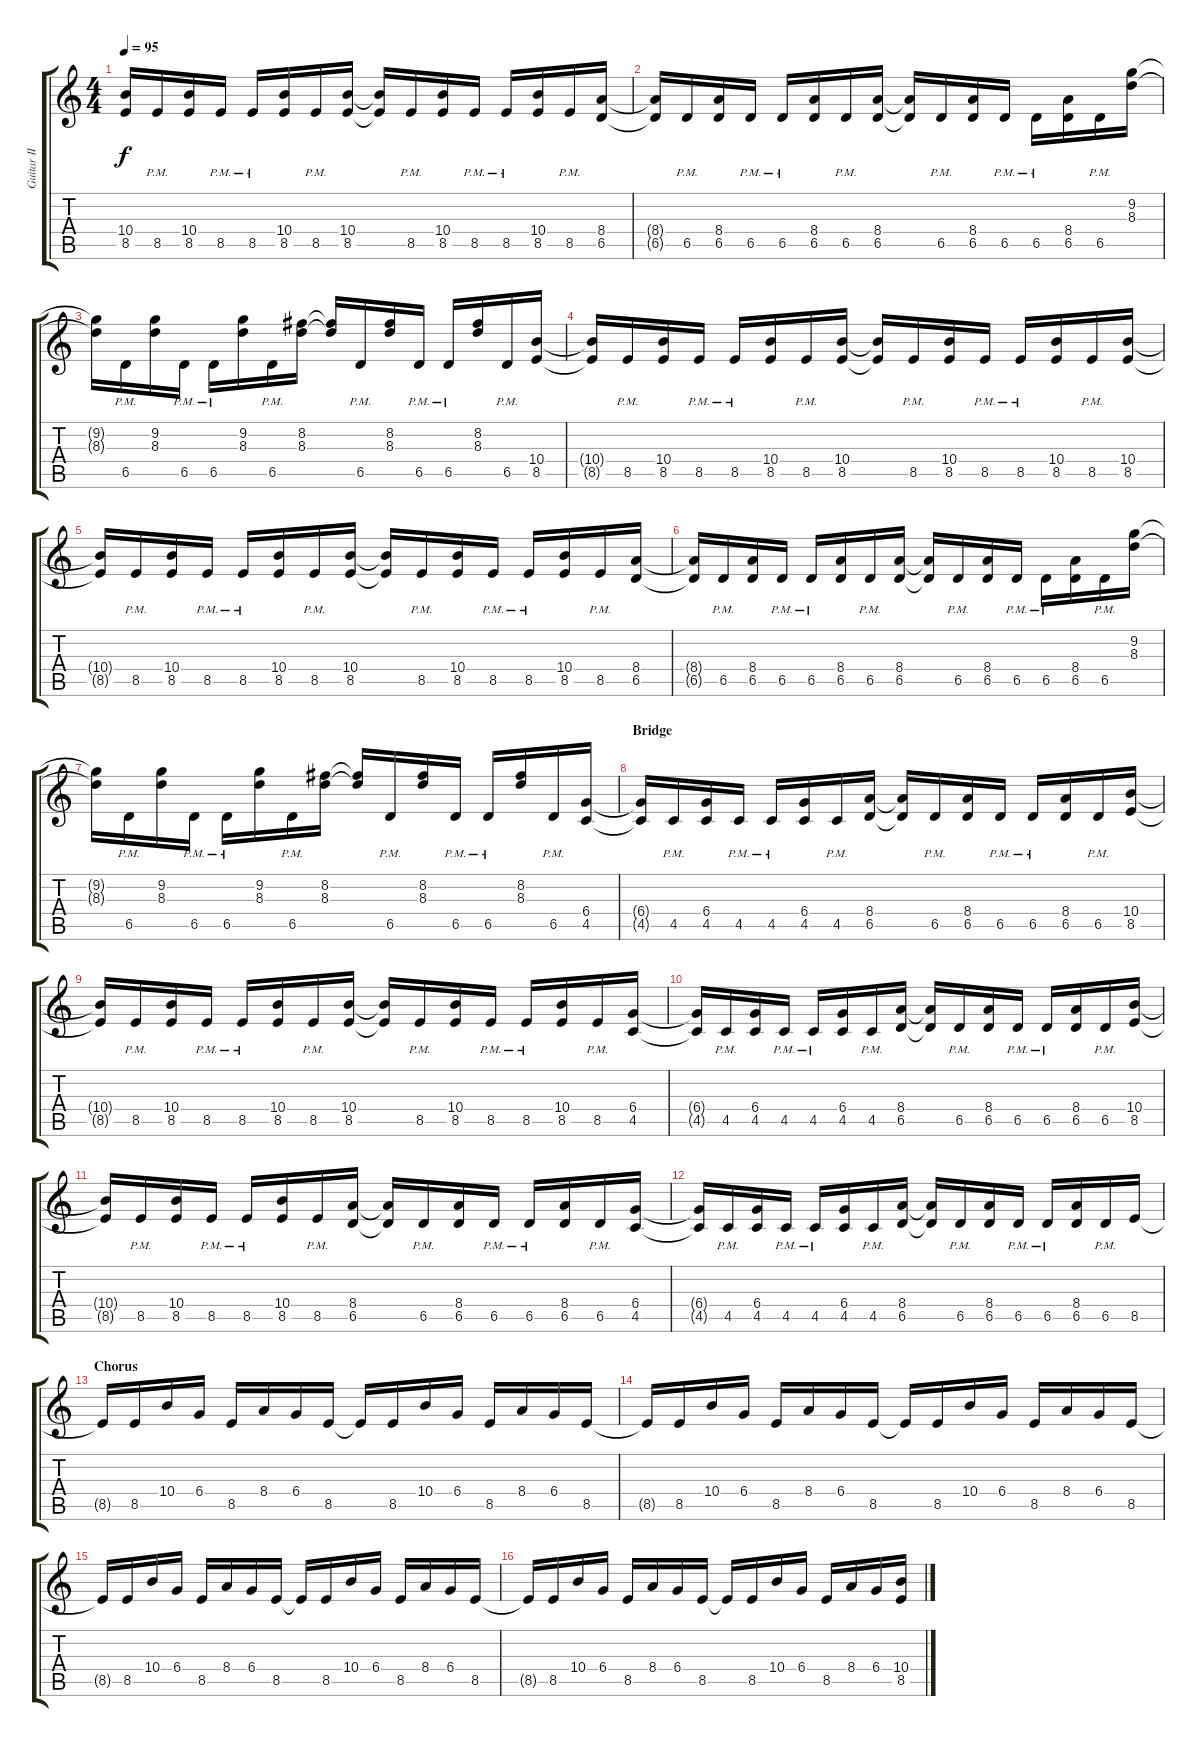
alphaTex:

\track ("Guitar II" "Guitar II") {instrument electricguitarclean}
\staff {score tabs}
\tuning (Eb4 Bb3 Gb3 Db3 Ab2 Eb2) {hide}
\ts (4 4)
\tempo 95
\clef g2
\ks c
(10.4{t} 8.5{t}).16{dy f} 8.5{pm}.16 (10.4 8.5).16 8.5{pm}.16 8.5{pm}.16 (10.4 8.5).16 8.5{pm}.16 (10.4 8.5).16 (10.4{t} 8.5{t}).16 8.5{pm}.16 (10.4 8.5).16 8.5{pm}.16 8.5{pm}.16 (10.4 8.5).16 8.5{pm}.16 (8.4 6.5).16 |
(8.4{t} 6.5{t}).16 6.5{pm}.16 (8.4 6.5).16 6.5{pm}.16 6.5{pm}.16 (8.4 6.5).16 6.5{pm}.16 (8.4 6.5).16 (8.4{t} 6.5{t}).16 6.5{pm}.16 (8.4 6.5).16 6.5{pm}.16 6.5{pm}.16 (8.4 6.5).16 6.5{pm}.16 (9.2 8.3).16 |
(9.2{t} 8.3{t}).16 6.5{pm}.16 (9.2 8.3).16 6.5{pm}.16 6.5{pm}.16 (9.2 8.3).16 6.5{pm}.16 (8.2 8.3).16 (8.2{t} 8.3{t}).16 6.5{pm}.16 (8.2 8.3).16 6.5{pm}.16 6.5{pm}.16 (8.2 8.3).16 6.5{pm}.16 (10.4 8.5).16 |
(10.4{t} 8.5{t}).16 8.5{pm}.16 (10.4 8.5).16 8.5{pm}.16 8.5{pm}.16 (10.4 8.5).16 8.5{pm}.16 (10.4 8.5).16 (10.4{t} 8.5{t}).16 8.5{pm}.16 (10.4 8.5).16 8.5{pm}.16 8.5{pm}.16 (10.4 8.5).16 8.5{pm}.16 (10.4 8.5).16 |
(10.4{t} 8.5{t}).16 8.5{pm}.16 (10.4 8.5).16 8.5{pm}.16 8.5{pm}.16 (10.4 8.5).16 8.5{pm}.16 (10.4 8.5).16 (10.4{t} 8.5{t}).16 8.5{pm}.16 (10.4 8.5).16 8.5{pm}.16 8.5{pm}.16 (10.4 8.5).16 8.5{pm}.16 (8.4 6.5).16 |
(8.4{t} 6.5{t}).16 6.5{pm}.16 (8.4 6.5).16 6.5{pm}.16 6.5{pm}.16 (8.4 6.5).16 6.5{pm}.16 (8.4 6.5).16 (8.4{t} 6.5{t}).16 6.5{pm}.16 (8.4 6.5).16 6.5{pm}.16 6.5{pm}.16 (8.4 6.5).16 6.5{pm}.16 (9.2 8.3).16 |
(9.2{t} 8.3{t}).16 6.5{pm}.16 (9.2 8.3).16 6.5{pm}.16 6.5{pm}.16 (9.2 8.3).16 6.5{pm}.16 (8.2 8.3).16 (8.2{t} 8.3{t}).16 6.5{pm}.16 (8.2 8.3).16 6.5{pm}.16 6.5{pm}.16 (8.2 8.3).16 6.5{pm}.16 (6.4 4.5).16 |
\section ("" "Bridge")
(6.4{t} 4.5{t}).16 4.5{pm}.16 (6.4 4.5).16 4.5{pm}.16 4.5{pm}.16 (6.4 4.5).16 4.5{pm}.16 (8.4 6.5).16 (8.4{t} 6.5{t}).16 6.5{pm}.16 (8.4 6.5).16 6.5{pm}.16 6.5{pm}.16 (8.4 6.5).16 6.5{pm}.16 (10.4 8.5).16 |
(10.4{t} 8.5{t}).16 8.5{pm}.16 (10.4 8.5).16 8.5{pm}.16 8.5{pm}.16 (10.4 8.5).16 8.5{pm}.16 (10.4 8.5).16 (10.4{t} 8.5{t}).16 8.5{pm}.16 (10.4 8.5).16 8.5{pm}.16 8.5{pm}.16 (10.4 8.5).16 8.5{pm}.16 (6.4 4.5).16 |
(6.4{t} 4.5{t}).16 4.5{pm}.16 (6.4 4.5).16 4.5{pm}.16 4.5{pm}.16 (6.4 4.5).16 4.5{pm}.16 (8.4 6.5).16 (8.4{t} 6.5{t}).16 6.5{pm}.16 (8.4 6.5).16 6.5{pm}.16 6.5{pm}.16 (8.4 6.5).16 6.5{pm}.16 (10.4 8.5).16 |
(10.4{t} 8.5{t}).16 8.5{pm}.16 (10.4 8.5).16 8.5{pm}.16 8.5{pm}.16 (10.4 8.5).16 8.5{pm}.16 (8.4 6.5).16 (8.4{t} 6.5{t}).16 6.5{pm}.16 (8.4 6.5).16 6.5{pm}.16 6.5{pm}.16 (8.4 6.5).16 6.5{pm}.16 (6.4 4.5).16 |
(6.4{t} 4.5{t}).16 4.5{pm}.16 (6.4 4.5).16 4.5{pm}.16 4.5{pm}.16 (6.4 4.5).16 4.5{pm}.16 (8.4 6.5).16 (8.4{t} 6.5{t}).16 6.5{pm}.16 (8.4 6.5).16 6.5{pm}.16 6.5{pm}.16 (8.4 6.5).16 6.5{pm}.16 8.5.16 |
\section ("" "Chorus")
8.5{t}.16 8.5.16 10.4.16 6.4.16 8.5.16 8.4.16 6.4.16 8.5.16 8.5{t}.16 8.5.16 10.4.16 6.4.16 8.5.16 8.4.16 6.4.16 8.5.16 |
8.5{t}.16 8.5.16 10.4.16 6.4.16 8.5.16 8.4.16 6.4.16 8.5.16 8.5{t}.16 8.5.16 10.4.16 6.4.16 8.5.16 8.4.16 6.4.16 8.5.16 |
8.5{t}.16 8.5.16 10.4.16 6.4.16 8.5.16 8.4.16 6.4.16 8.5.16 8.5{t}.16 8.5.16 10.4.16 6.4.16 8.5.16 8.4.16 6.4.16 8.5.16 |
8.5{t}.16 8.5.16 10.4.16 6.4.16 8.5.16 8.4.16 6.4.16 8.5.16 8.5{t}.16 8.5.16 10.4.16 6.4.16 8.5.16 8.4.16 6.4.16 (10.4 8.5).16
